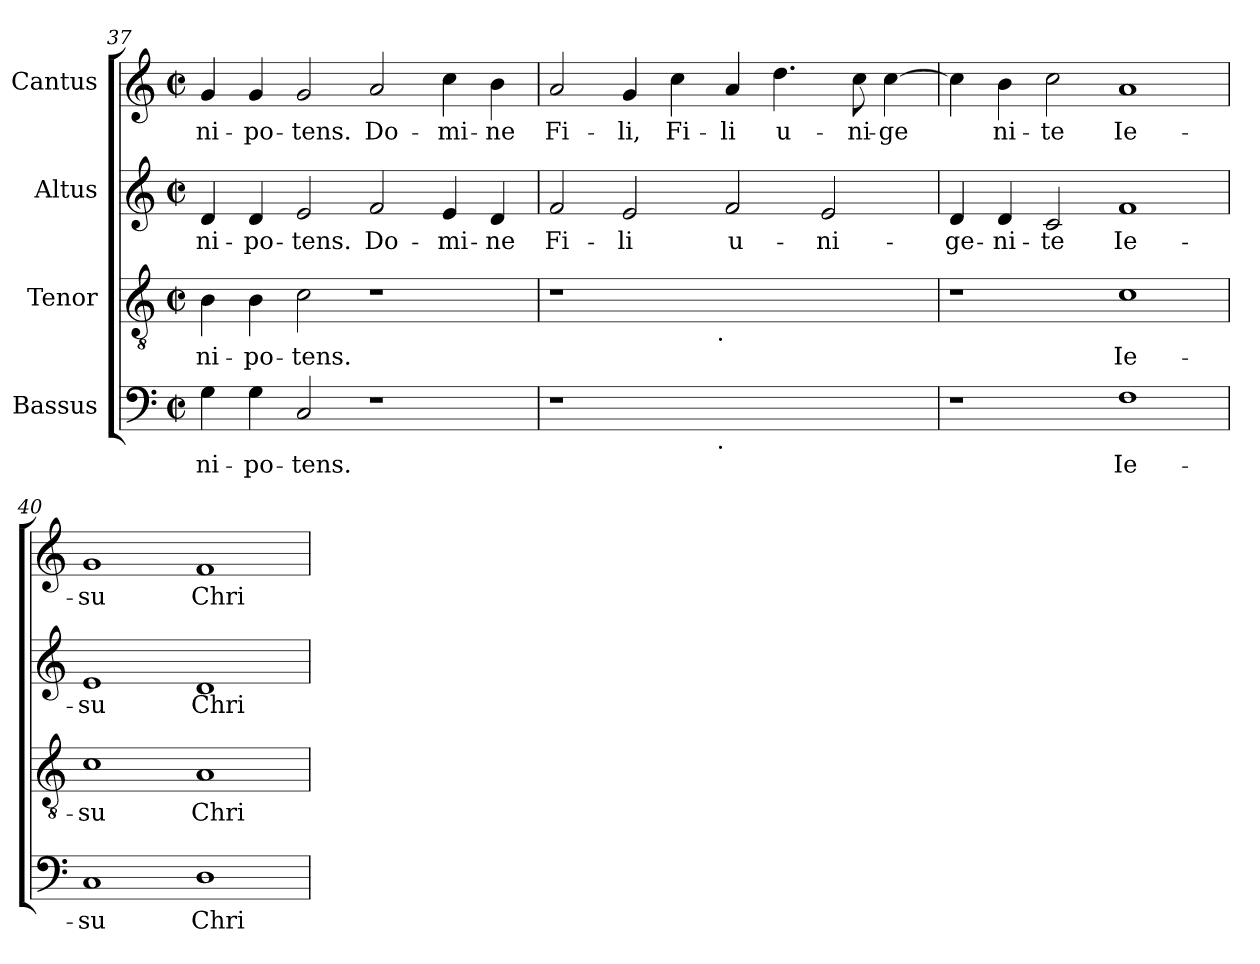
**kern	**text	**kern	**text	**kern	**text	**kern	**text
*part4	*part4	*part3	*part3	*part2	*part2	*part1	*part1
*staff4	*staff4	*staff3	*staff3	*staff2	*staff2	*staff1	*staff1
*I"Bassus	*	*I"Tenor	*	*I"Altus	*	*I"Cantus	*
*clefF4	*	*clefGv2	*	*clefG2	*	*clefG2	*
*k[]	*	*k[]	*	*k[]	*	*k[]	*
*C:	*	*C:	*	*C:	*	*C:	*
*M2/2	*	*M2/2	*	*M2/2	*	*M2/2	*
*met(c|)	*	*met(c|)	*	*met(c|)	*	*met(c|)	*
=37	=37	=37	=37	=37	=37	=37	=37
!	!LO:LY:b:cj	!	!LO:LY:b	!	!LO:LY:b:cj	!	!LO:LY:b:cj
4G\	-ni-	4B\	-ni-	4d/	-ni-	4g/	-ni-
!	!LO:LY:b:cj	!	!LO:LY:b	!	!LO:LY:b:cj	!	!LO:LY:b:cj
4G\	-po-	4B\	-po-	4d/	-po-	4g/	-po-
!	!LO:LY:b:cj	!	!LO:LY:b	!	!LO:LY:b:cj	!	!LO:LY:b:cj
2C/	-tens.	2c\	-tens.	2e/	-tens.	2g/	-tens.
!	!	!	!	!	!LO:LY:b:cj	!	!LO:LY:b:cj
1r	.	1r	.	2f/	Do-	2a/	Do-
!	!	!	!	!	!LO:LY:b:cj	!	!LO:LY:b:cj
.	.	.	.	4e/	-mi-	4cc\	-mi-
!	!	!	!	!	!LO:LY:b:cj	!	!LO:LY:b:cj
.	.	.	.	4d/	-ne	4b\	-ne
=38	=38	=38	=38	=38	=38	=38	=38
!	!	!	!	!	!LO:LY:b:cj	!	!LO:LY:b:cj
*^	*	*^	*	*	*	*	*
1r	2ryy	.	1r	2ryy	.	2f/	Fi-	2a/	Fi-
!	!	!	!	!	!	!	!LO:LY:b:cj	!	!LO:LY:b:cj
.	4ryy	.	.	4ryy	.	2e/	-li	4g/	-li,
!	!	!	!	!	!	!	!	!	!LO:LY:b:cj
.	8...ryy	.	.	8...ryy	.	.	.	4cc\	Fi-
!	!	!	!	!LO:TX:b:t=.	!	!	!	!	!
!	!LO:TX:b:t=.	!	!	!	!	!	!	!	!
.	1ryy	.	.	1ryy	.	.	.	.	.
!	!	!	!	!	!	!	!LO:LY:b:cj	!	!LO:LY:b:cj
1ryy	.	.	1ryy	.	.	2f/	u-	4a/	-li
!	!	!	!	!	!	!	!	!	!LO:LY:b:cj
.	.	.	.	.	.	.	.	4.dd\	u-
!	!	!	!	!	!	!	!LO:LY:b:cj	!	!
.	.	.	.	.	.	2e/	-ni-	.	.
!	!	!	!	!	!	!	!	!	!LO:LY:b:cj
.	.	.	.	.	.	.	.	8cc\	-ni-
!	!	!	!	!	!	!	!	!	!LO:LY:b:cj
.	.	.	.	.	.	.	.	[>4cc\	-ge-
.	64ryy	.	.	64ryy	.	.	.	.	.
=39	=39	=39	=39	=39	=39	=39	=39	=39	=39
!	!	!	!	!	!	!	!LO:LY:b:cj	!	!LO:LY:b:cj
*v	*v	*	*	*	*	*	*	*	*
*	*	*v	*v	*	*	*	*	*
1r	.	1r	.	4d/	-ge-	4cc\]	--
!	!	!	!	!	!LO:LY:b:cj	!	!LO:LY:b:cj
.	.	.	.	4d/	-ni-	4b\	-ni-
!	!	!	!	!	!LO:LY:b:cj	!	!LO:LY:b:cj
.	.	.	.	2c/	-te	2cc\	-te
!	!LO:LY:b:cj	!	!LO:LY:b	!	!LO:LY:b:cj	!	!LO:LY:b:cj
1F	Ie-	1c	Ie-	1f	Ie-	1a	Ie-
!!LO:LB:g=z
=40	=40	=40	=40	=40	=40	=40	=40
!	!LO:LY:b:cj	!	!LO:LY:b	!	!LO:LY:b:cj	!	!LO:LY:b:cj
1C	-su	1c	-su	1e	-su	1g	-su
!	!LO:LY:b:cj	!	!LO:LY:b	!	!LO:LY:b:cj	!	!LO:LY:b:cj
1D	Chri-	1A	Chri-	1d	Chri-	1f	Chri-
=	=	=	=	=	=	=	=
*-	*-	*-	*-	*-	*-	*-	*-
